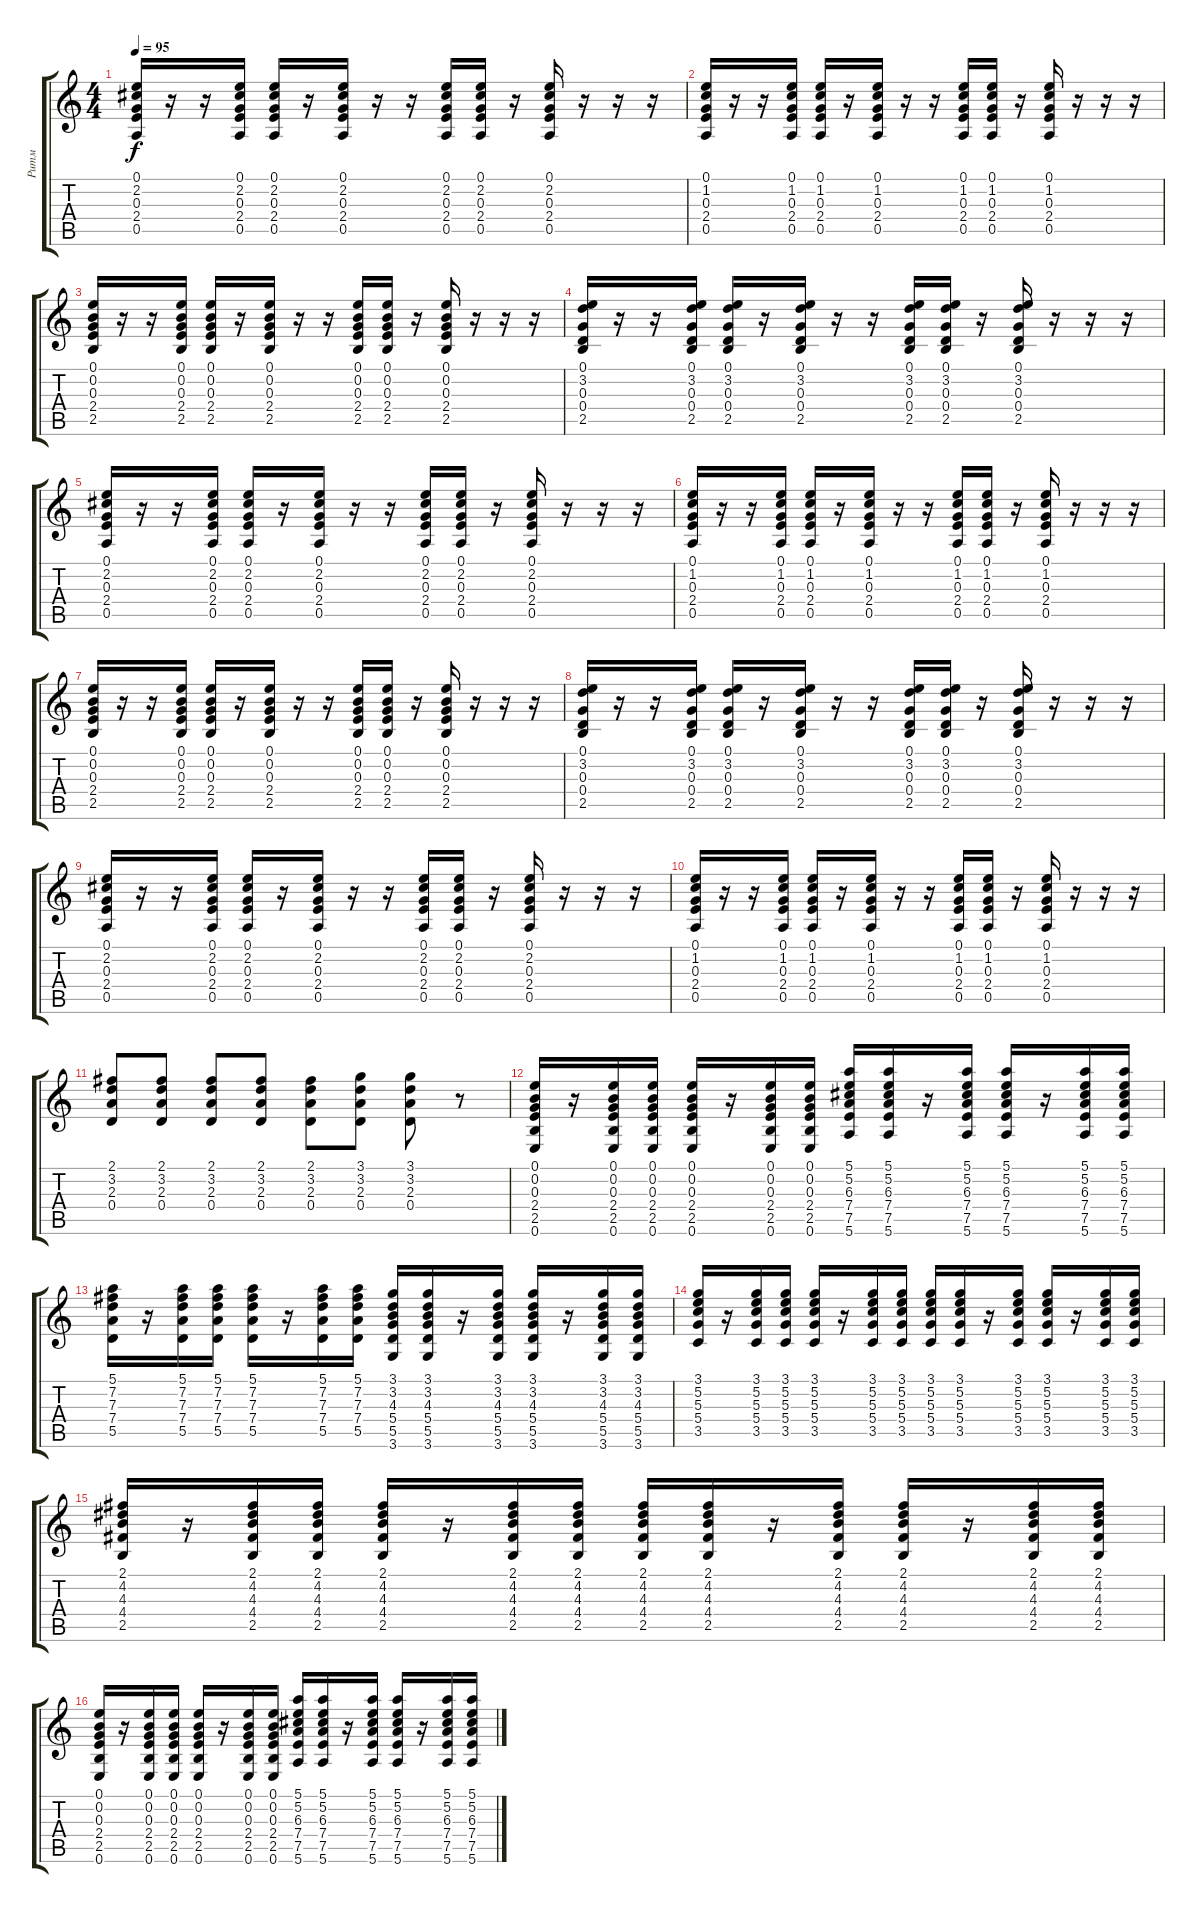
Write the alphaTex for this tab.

\track ("Ритм" "Ритм") {instrument acousticguitarsteel}
\staff {score tabs}
\tuning (E4 B3 G3 D3 A2 E2) {hide}
\ts (4 4)
\tempo 95
\clef g2
\ks c
(0.1 2.2 0.3 2.4 0.5).16{dy f} r.16 r.16 (0.1 2.2 0.3 2.4 0.5).16 (0.1 2.2 0.3 2.4 0.5).16 r.16 (0.1 2.2 0.3 2.4 0.5).16 r.16 r.16 (0.1 2.2 0.3 2.4 0.5).16 (0.1 2.2 0.3 2.4 0.5).16 r.16 (0.1 2.2 0.3 2.4 0.5).16 r.16 r.16 r.16 |
(0.1 1.2 0.3 2.4 0.5).16 r.16 r.16 (0.1 1.2 0.3 2.4 0.5).16 (0.1 1.2 0.3 2.4 0.5).16 r.16 (0.1 1.2 0.3 2.4 0.5).16 r.16 r.16 (0.1 1.2 0.3 2.4 0.5).16 (0.1 1.2 0.3 2.4 0.5).16 r.16 (0.1 1.2 0.3 2.4 0.5).16 r.16 r.16 r.16 |
(0.1 0.2 0.3 2.4 2.5).16 r.16 r.16 (0.1 0.2 0.3 2.4 2.5).16 (0.1 0.2 0.3 2.4 2.5).16 r.16 (0.1 0.2 0.3 2.4 2.5).16 r.16 r.16 (0.1 0.2 0.3 2.4 2.5).16 (0.1 0.2 0.3 2.4 2.5).16 r.16 (0.1 0.2 0.3 2.4 2.5).16 r.16 r.16 r.16 |
(0.1 3.2 0.3 0.4 2.5).16 r.16 r.16 (0.1 3.2 0.3 0.4 2.5).16 (0.1 3.2 0.3 0.4 2.5).16 r.16 (0.1 3.2 0.3 0.4 2.5).16 r.16 r.16 (0.1 3.2 0.3 0.4 2.5).16 (0.1 3.2 0.3 0.4 2.5).16 r.16 (0.1 3.2 0.3 0.4 2.5).16 r.16 r.16 r.16 |
(0.1 2.2 0.3 2.4 0.5).16 r.16 r.16 (0.1 2.2 0.3 2.4 0.5).16 (0.1 2.2 0.3 2.4 0.5).16 r.16 (0.1 2.2 0.3 2.4 0.5).16 r.16 r.16 (0.1 2.2 0.3 2.4 0.5).16 (0.1 2.2 0.3 2.4 0.5).16 r.16 (0.1 2.2 0.3 2.4 0.5).16 r.16 r.16 r.16 |
(0.1 1.2 0.3 2.4 0.5).16 r.16 r.16 (0.1 1.2 0.3 2.4 0.5).16 (0.1 1.2 0.3 2.4 0.5).16 r.16 (0.1 1.2 0.3 2.4 0.5).16 r.16 r.16 (0.1 1.2 0.3 2.4 0.5).16 (0.1 1.2 0.3 2.4 0.5).16 r.16 (0.1 1.2 0.3 2.4 0.5).16 r.16 r.16 r.16 |
(0.1 0.2 0.3 2.4 2.5).16 r.16 r.16 (0.1 0.2 0.3 2.4 2.5).16 (0.1 0.2 0.3 2.4 2.5).16 r.16 (0.1 0.2 0.3 2.4 2.5).16 r.16 r.16 (0.1 0.2 0.3 2.4 2.5).16 (0.1 0.2 0.3 2.4 2.5).16 r.16 (0.1 0.2 0.3 2.4 2.5).16 r.16 r.16 r.16 |
(0.1 3.2 0.3 0.4 2.5).16 r.16 r.16 (0.1 3.2 0.3 0.4 2.5).16 (0.1 3.2 0.3 0.4 2.5).16 r.16 (0.1 3.2 0.3 0.4 2.5).16 r.16 r.16 (0.1 3.2 0.3 0.4 2.5).16 (0.1 3.2 0.3 0.4 2.5).16 r.16 (0.1 3.2 0.3 0.4 2.5).16 r.16 r.16 r.16 |
(0.1 2.2 0.3 2.4 0.5).16 r.16 r.16 (0.1 2.2 0.3 2.4 0.5).16 (0.1 2.2 0.3 2.4 0.5).16 r.16 (0.1 2.2 0.3 2.4 0.5).16 r.16 r.16 (0.1 2.2 0.3 2.4 0.5).16 (0.1 2.2 0.3 2.4 0.5).16 r.16 (0.1 2.2 0.3 2.4 0.5).16 r.16 r.16 r.16 |
(0.1 1.2 0.3 2.4 0.5).16 r.16 r.16 (0.1 1.2 0.3 2.4 0.5).16 (0.1 1.2 0.3 2.4 0.5).16 r.16 (0.1 1.2 0.3 2.4 0.5).16 r.16 r.16 (0.1 1.2 0.3 2.4 0.5).16 (0.1 1.2 0.3 2.4 0.5).16 r.16 (0.1 1.2 0.3 2.4 0.5).16 r.16 r.16 r.16 |
(2.1 3.2 2.3 0.4).8 (2.1 3.2 2.3 0.4).8 (2.1 3.2 2.3 0.4).8 (2.1 3.2 2.3 0.4).8 (2.1 3.2 2.3 0.4).8 (3.1 3.2 2.3 0.4).8 (3.1 3.2 2.3 0.4).8 r.8 |
(0.1 0.2 0.3 2.4 2.5 0.6).16 r.16 (0.1 0.2 0.3 2.4 2.5 0.6).16 (0.1 0.2 0.3 2.4 2.5 0.6).16 (0.1 0.2 0.3 2.4 2.5 0.6).16 r.16 (0.1 0.2 0.3 2.4 2.5 0.6).16 (0.1 0.2 0.3 2.4 2.5 0.6).16 (5.1 5.2 6.3 7.4 7.5 5.6).16 (5.1 5.2 6.3 7.4 7.5 5.6).16 r.16 (5.1 5.2 6.3 7.4 7.5 5.6).16 (5.1 5.2 6.3 7.4 7.5 5.6).16 r.16 (5.1 5.2 6.3 7.4 7.5 5.6).16 (5.1 5.2 6.3 7.4 7.5 5.6).16 |
(5.1 7.2 7.3 7.4 5.5).16 r.16 (5.1 7.2 7.3 7.4 5.5).16 (5.1 7.2 7.3 7.4 5.5).16 (5.1 7.2 7.3 7.4 5.5).16 r.16 (5.1 7.2 7.3 7.4 5.5).16 (5.1 7.2 7.3 7.4 5.5).16 (3.1 3.2 4.3 5.4 5.5 3.6).16 (3.1 3.2 4.3 5.4 5.5 3.6).16 r.16 (3.1 3.2 4.3 5.4 5.5 3.6).16 (3.1 3.2 4.3 5.4 5.5 3.6).16 r.16 (3.1 3.2 4.3 5.4 5.5 3.6).16 (3.1 3.2 4.3 5.4 5.5 3.6).16 |
(3.1 5.2 5.3 5.4 3.5).16 r.16 (3.1 5.2 5.3 5.4 3.5).16 (3.1 5.2 5.3 5.4 3.5).16 (3.1 5.2 5.3 5.4 3.5).16 r.16 (3.1 5.2 5.3 5.4 3.5).16 (3.1 5.2 5.3 5.4 3.5).16 (3.1 5.2 5.3 5.4 3.5).16 (3.1 5.2 5.3 5.4 3.5).16 r.16 (3.1 5.2 5.3 5.4 3.5).16 (3.1 5.2 5.3 5.4 3.5).16 r.16 (3.1 5.2 5.3 5.4 3.5).16 (3.1 5.2 5.3 5.4 3.5).16 |
(2.1 4.2 4.3 4.4 2.5).16 r.16 (2.1 4.2 4.3 4.4 2.5).16 (2.1 4.2 4.3 4.4 2.5).16 (2.1 4.2 4.3 4.4 2.5).16 r.16 (2.1 4.2 4.3 4.4 2.5).16 (2.1 4.2 4.3 4.4 2.5).16 (2.1 4.2 4.3 4.4 2.5).16 (2.1 4.2 4.3 4.4 2.5).16 r.16 (2.1 4.2 4.3 4.4 2.5).16 (2.1 4.2 4.3 4.4 2.5).16 r.16 (2.1 4.2 4.3 4.4 2.5).16 (2.1 4.2 4.3 4.4 2.5).16 |
(0.1 0.2 0.3 2.4 2.5 0.6).16 r.16 (0.1 0.2 0.3 2.4 2.5 0.6).16 (0.1 0.2 0.3 2.4 2.5 0.6).16 (0.1 0.2 0.3 2.4 2.5 0.6).16 r.16 (0.1 0.2 0.3 2.4 2.5 0.6).16 (0.1 0.2 0.3 2.4 2.5 0.6).16 (5.1 5.2 6.3 7.4 7.5 5.6).16 (5.1 5.2 6.3 7.4 7.5 5.6).16 r.16 (5.1 5.2 6.3 7.4 7.5 5.6).16 (5.1 5.2 6.3 7.4 7.5 5.6).16 r.16 (5.1 5.2 6.3 7.4 7.5 5.6).16 (5.1 5.2 6.3 7.4 7.5 5.6).16
